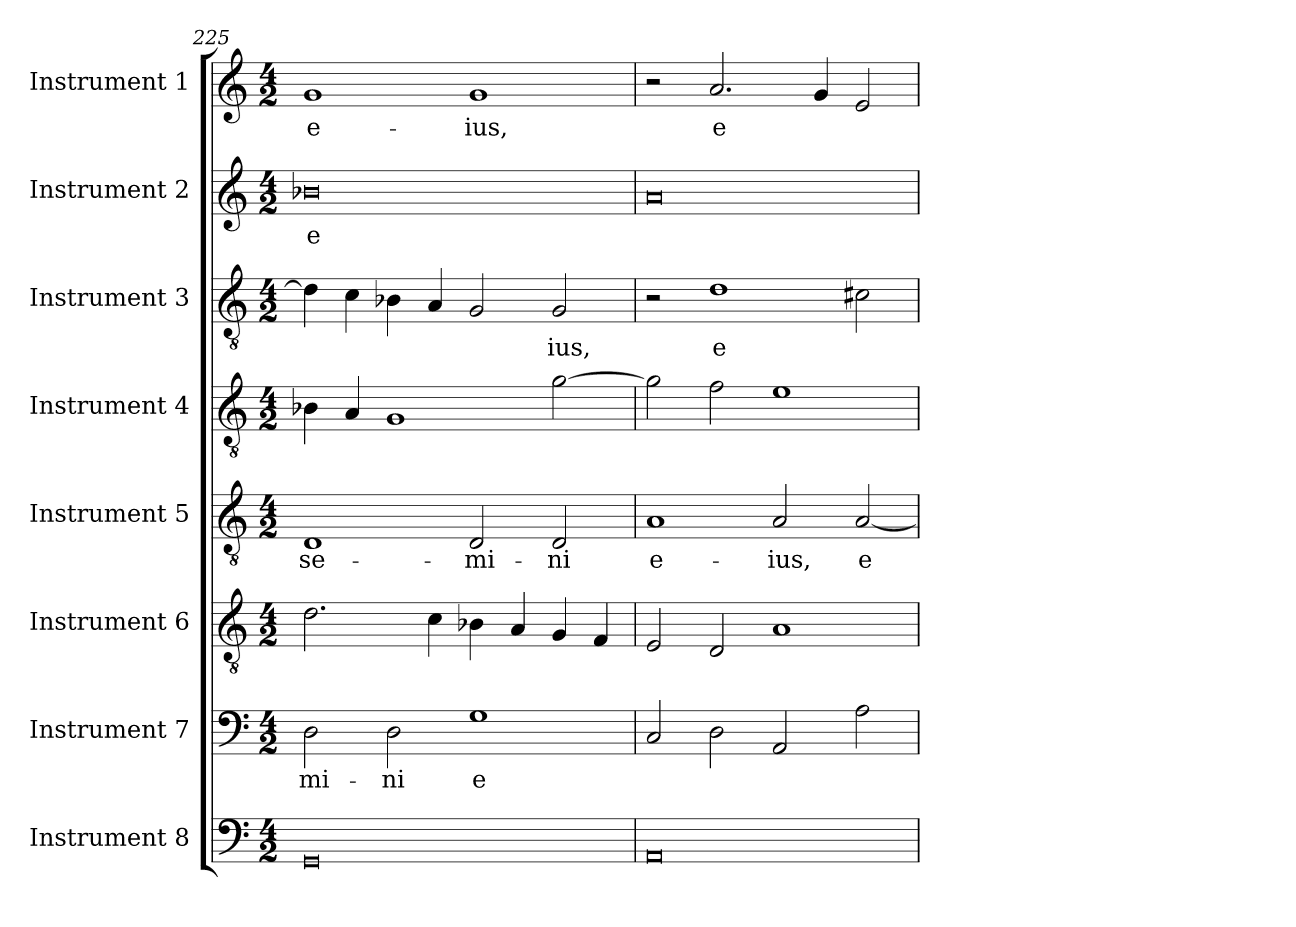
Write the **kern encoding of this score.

**kern	**text	**kern	**text	**kern	**text	**kern	**text	**kern	**text	**kern	**text	**kern	**text	**kern	**text
*part8	*part8	*part7	*part7	*part6	*part6	*part5	*part5	*part4	*part4	*part3	*part3	*part2	*part2	*part1	*part1
*staff8	*staff8	*staff7	*staff7	*staff6	*staff6	*staff5	*staff5	*staff4	*staff4	*staff3	*staff3	*staff2	*staff2	*staff1	*staff1
*I"Instrument 8	*	*I"Instrument 7	*	*I"Instrument 6	*	*I"Instrument 5	*	*I"Instrument 4	*	*I"Instrument 3	*	*I"Instrument 2	*	*I"Instrument 1	*
*clefF4	*	*clefF4	*	*clefGv2	*	*clefGv2	*	*clefGv2	*	*clefGv2	*	*clefG2	*	*clefG2	*
*k[]	*	*k[]	*	*k[]	*	*k[]	*	*k[]	*	*k[]	*	*k[]	*	*k[]	*
*C:	*	*C:	*	*C:	*	*C:	*	*C:	*	*C:	*	*C:	*	*C:	*
*M4/2	*	*M4/2	*	*M4/2	*	*M4/2	*	*M4/2	*	*M4/2	*	*M4/2	*	*M4/2	*
=225	=225	=225	=225	=225	=225	=225	=225	=225	=225	=225	=225	=225	=225	=225	=225
!	!LO:LY:b:cj	!	!LO:LY:b:cj	!	!LO:LY:b:cj	!	!LO:LY:b:cj	!	!LO:LY:b:cj	!	!LO:LY:b:cj	!	!LO:LY:b:cj	!	!LO:LY:b:cj
0GG	--	2D\	-mi-	2.d\	--	1D	se-	4B-X\	--	4d\]	--	0b-X	e-	1g	e-
!	!	!	!	!	!	!	!	!	!LO:LY:b:cj	!	!LO:LY:b:cj	!	!	!	!
.	.	.	.	.	.	.	.	4A/	--	4c\	--	.	.	.	.
!	!	!	!LO:LY:b:cj	!	!	!	!	!	!LO:LY:b:cj	!	!LO:LY:b:cj	!	!	!	!
.	.	2D\	-ni	.	.	.	.	1G	--	4B-X\	--	.	.	.	.
!	!	!	!	!	!LO:LY:b:cj	!	!	!	!	!	!LO:LY:b:cj	!	!	!	!
.	.	.	.	4c\	--	.	.	.	.	4A/	--	.	.	.	.
!	!	!	!LO:LY:b:cj	!	!LO:LY:b:cj	!	!LO:LY:b:cj	!	!	!	!LO:LY:b:cj	!	!	!	!LO:LY:b:cj
.	.	1G	e-	4B-X\	--	2D/	-mi-	.	.	2G/	--	.	.	1g	-ius,
!	!	!	!	!	!LO:LY:b:cj	!	!	!	!	!	!	!	!	!	!
.	.	.	.	4A/	--	.	.	.	.	.	.	.	.	.	.
!	!	!	!	!	!LO:LY:b:cj	!	!LO:LY:b:cj	!	!LO:LY:b:cj	!	!LO:LY:b:cj	!	!	!	!
.	.	.	.	4G/	--	2D/	-ni	[>2g\	--	2G/	-ius,	.	.	.	.
!	!	!	!	!	!LO:LY:b:cj	!	!	!	!	!	!	!	!	!	!
.	.	.	.	4F/	--	.	.	.	.	.	.	.	.	.	.
=226	=226	=226	=226	=226	=226	=226	=226	=226	=226	=226	=226	=226	=226	=226	=226
!	!LO:LY:b:cj	!	!LO:LY:b:cj	!	!LO:LY:b:cj	!	!LO:LY:b:cj	!	!LO:LY:b:cj	!	!	!	!LO:LY:b:cj	!	!
0AA	--	2C/	--	2E/	--	1A	e-	2g\]	--	2r	.	0a	--	2r	.
!	!	!	!LO:LY:b:cj	!	!LO:LY:b:cj	!	!	!	!LO:LY:b:cj	!	!LO:LY:b:cj	!	!	!	!LO:LY:b:cj
.	.	2D\	--	2D/	--	.	.	2f\	--	1d	e-	.	.	2.a/	e-
!	!	!	!LO:LY:b:cj	!	!LO:LY:b:cj	!	!LO:LY:b:cj	!	!LO:LY:b:cj	!	!	!	!	!	!
.	.	2AA/	--	1A	--	2A/	-ius,	1e	--	.	.	.	.	.	.
!	!	!	!	!	!	!	!	!	!	!	!	!	!	!	!LO:LY:b:cj
.	.	.	.	.	.	.	.	.	.	.	.	.	.	4g/	--
!	!	!	!LO:LY:b:cj	!	!	!	!LO:LY:b:cj	!	!	!	!LO:LY:b:cj	!	!	!	!LO:LY:b:cj
.	.	2A\	--	.	.	[<2A/	e-	.	.	2c#X\	--	.	.	2e/	--
=	=	=	=	=	=	=	=	=	=	=	=	=	=	=	=
*-	*-	*-	*-	*-	*-	*-	*-	*-	*-	*-	*-	*-	*-	*-	*-
